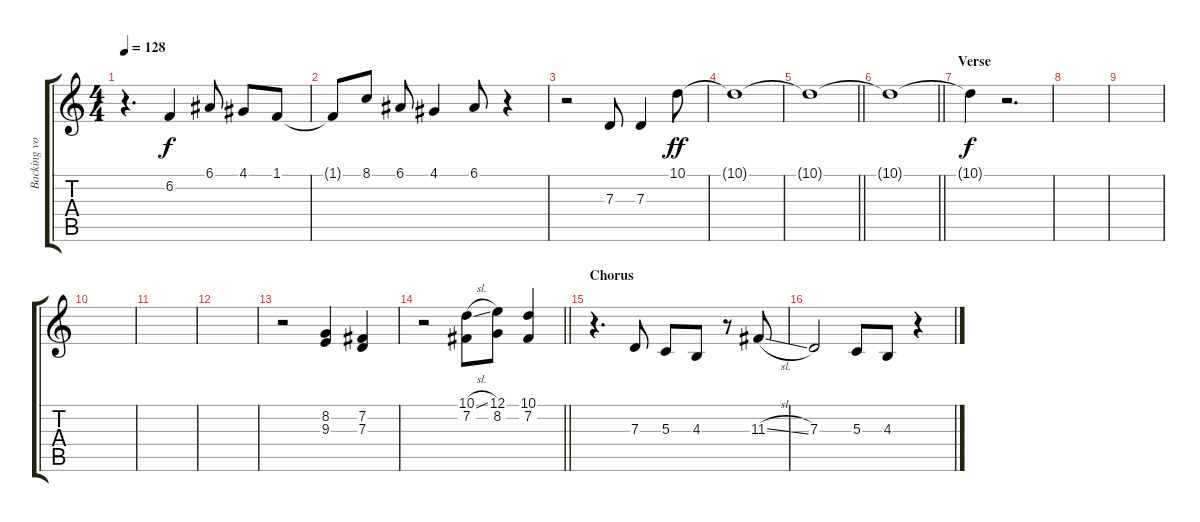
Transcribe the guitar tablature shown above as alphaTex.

\track ("Backing vocals" "Backing vo") {instrument lead2sawtooth}
\staff {score tabs}
\tuning (E4 B3 G3 D3 A2 E2) {hide}
\ts (4 4)
\tempo 128
\clef g2
\ks c
r.4{d dy f} 6.2.4 6.1.8 4.1.8 1.1.8 |
1.1{t}.8 8.1.8 6.1.8 4.1.4 6.1.8 r.4 |
r.2 7.3.8 7.3.4 10.1.8{dy ff} |
10.1{t}.1 |
\barLineRight lightlight
10.1{t}.1 |
\barLineRight lightlight
10.1{t}.1 |
\section ("" "Verse")
10.1{t}.4{dy f} r.2{d} |
|
|
|
|
|
r.2 (8.2 9.3).4 (7.2 7.3).4 |
\barLineRight lightlight
r.2 (10.1{sl} 7.2).8 (12.1 8.2).8 (10.1 7.2).4 |
\section ("" "Chorus")
r.4{d} 7.3.8 5.3.8 4.3.8 r.8 11.3{sl}.8 |
7.3.2 5.3.8 4.3.8 r.4
